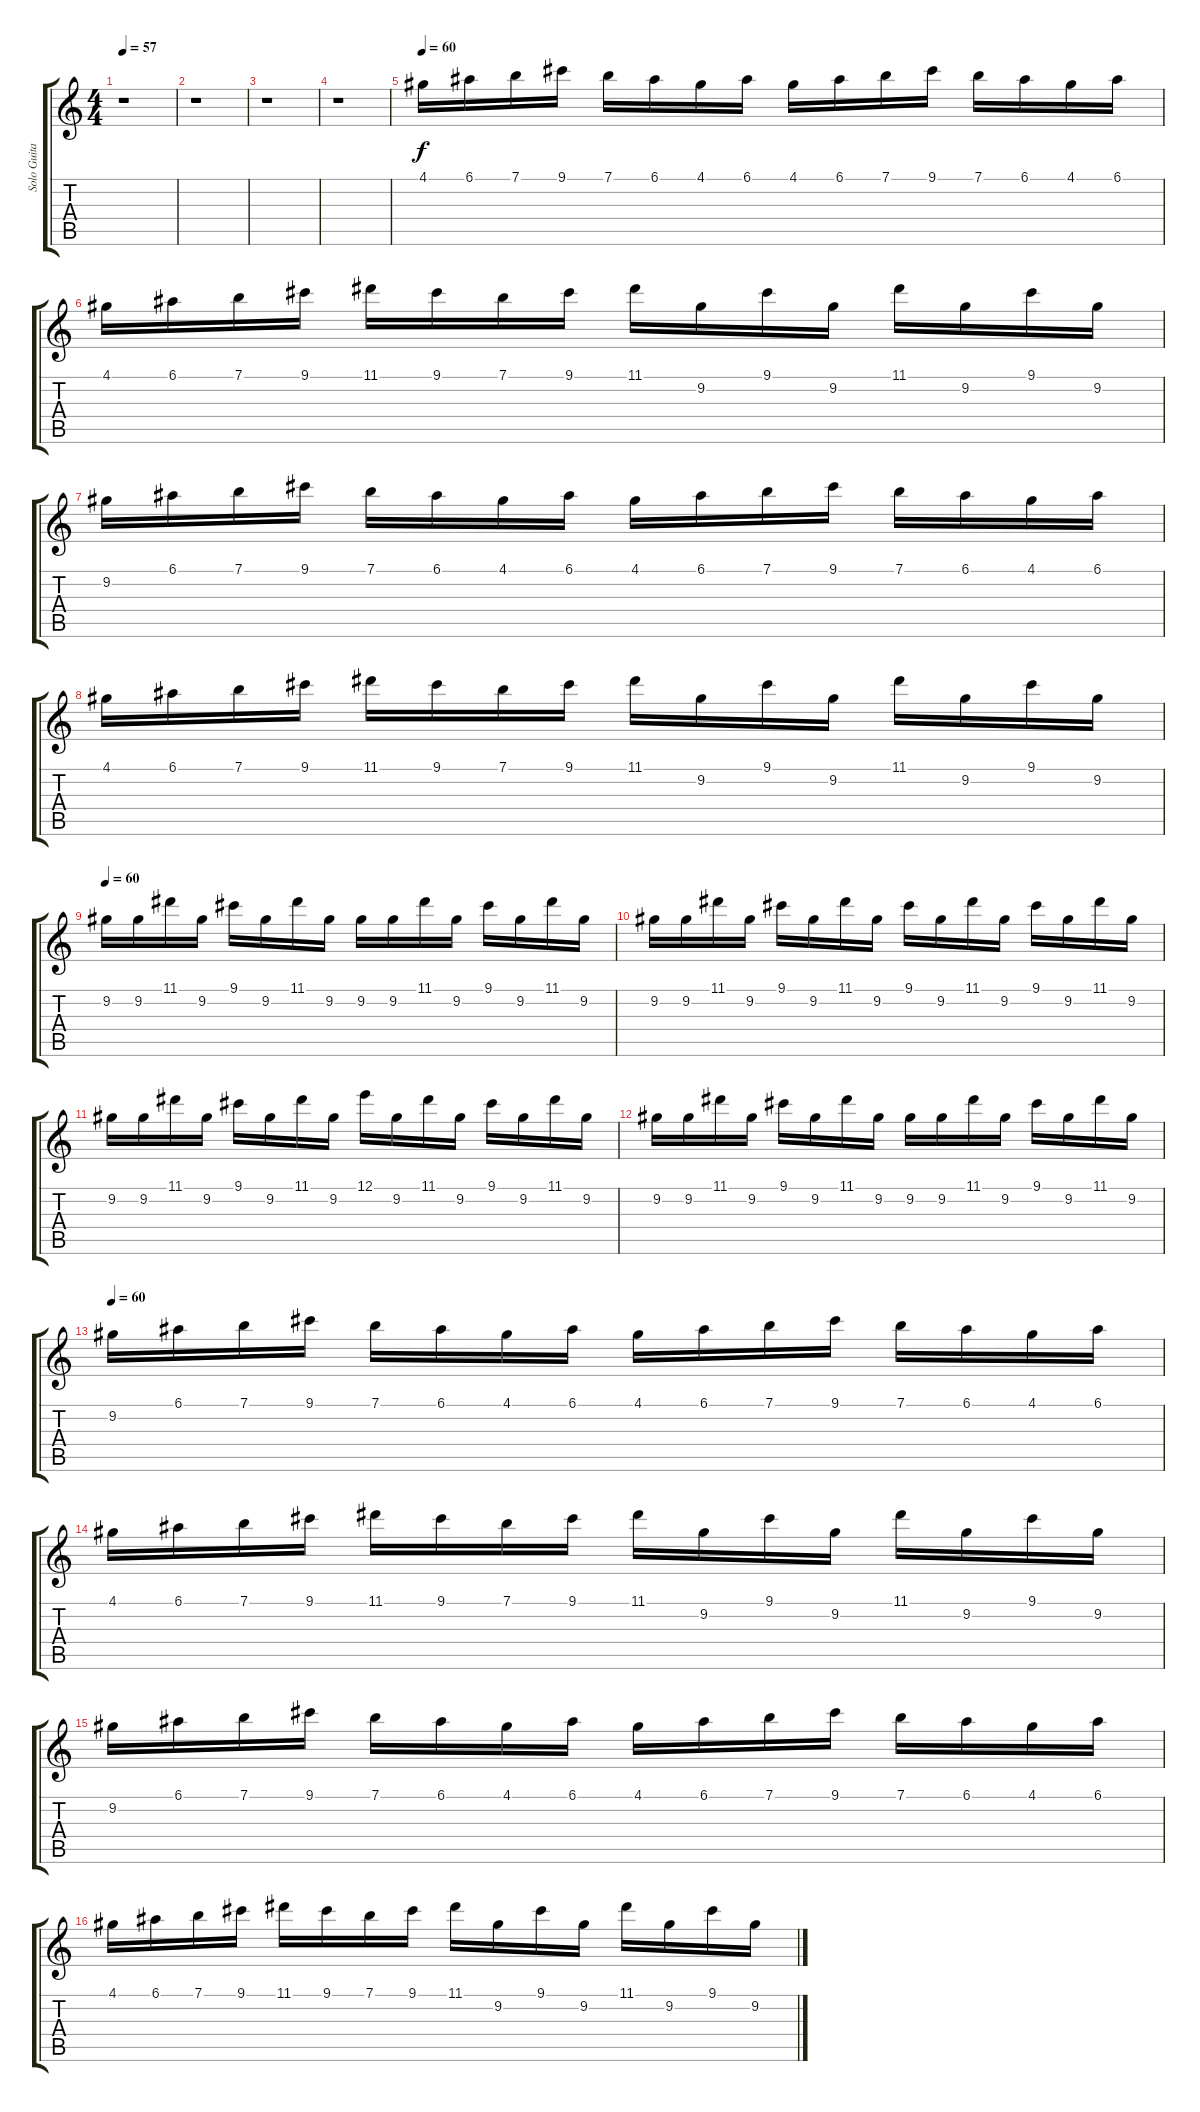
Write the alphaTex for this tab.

\track ("Solo Guitar" "Solo Guita") {instrument overdrivenguitar}
\staff {score tabs}
\tuning (E4 B3 G3 D3 A2 E2) {hide}
\ts (4 4)
\tempo 57
\clef g2
\ks c
r.1{dy f} |
r.1 |
r.1 |
r.1 |
\tempo 60
4.1.16 6.1.16 7.1.16 9.1.16 7.1.16 6.1.16 4.1.16 6.1.16 4.1.16 6.1.16 7.1.16 9.1.16 7.1.16 6.1.16 4.1.16 6.1.16 |
4.1.16 6.1.16 7.1.16 9.1.16 11.1.16 9.1.16 7.1.16 9.1.16 11.1.16 9.2.16 9.1.16 9.2.16 11.1.16 9.2.16 9.1.16 9.2.16 |
9.2.16 6.1.16 7.1.16 9.1.16 7.1.16 6.1.16 4.1.16 6.1.16 4.1.16 6.1.16 7.1.16 9.1.16 7.1.16 6.1.16 4.1.16 6.1.16 |
4.1.16 6.1.16 7.1.16 9.1.16 11.1.16 9.1.16 7.1.16 9.1.16 11.1.16 9.2.16 9.1.16 9.2.16 11.1.16 9.2.16 9.1.16 9.2.16 |
\tempo 60
9.2.16 9.2.16 11.1.16 9.2.16 9.1.16 9.2.16 11.1.16 9.2.16 9.2.16 9.2.16 11.1.16 9.2.16 9.1.16 9.2.16 11.1.16 9.2.16 |
9.2.16 9.2.16 11.1.16 9.2.16 9.1.16 9.2.16 11.1.16 9.2.16 9.1.16 9.2.16 11.1.16 9.2.16 9.1.16 9.2.16 11.1.16 9.2.16 |
9.2.16 9.2.16 11.1.16 9.2.16 9.1.16 9.2.16 11.1.16 9.2.16 12.1.16 9.2.16 11.1.16 9.2.16 9.1.16 9.2.16 11.1.16 9.2.16 |
9.2.16 9.2.16 11.1.16 9.2.16 9.1.16 9.2.16 11.1.16 9.2.16 9.2.16 9.2.16 11.1.16 9.2.16 9.1.16 9.2.16 11.1.16 9.2.16 |
\tempo 60
9.2.16 6.1.16 7.1.16 9.1.16 7.1.16 6.1.16 4.1.16 6.1.16 4.1.16 6.1.16 7.1.16 9.1.16 7.1.16 6.1.16 4.1.16 6.1.16 |
4.1.16 6.1.16 7.1.16 9.1.16 11.1.16 9.1.16 7.1.16 9.1.16 11.1.16 9.2.16 9.1.16 9.2.16 11.1.16 9.2.16 9.1.16 9.2.16 |
9.2.16 6.1.16 7.1.16 9.1.16 7.1.16 6.1.16 4.1.16 6.1.16 4.1.16 6.1.16 7.1.16 9.1.16 7.1.16 6.1.16 4.1.16 6.1.16 |
4.1.16 6.1.16 7.1.16 9.1.16 11.1.16 9.1.16 7.1.16 9.1.16 11.1.16 9.2.16 9.1.16 9.2.16 11.1.16 9.2.16 9.1.16 9.2.16
